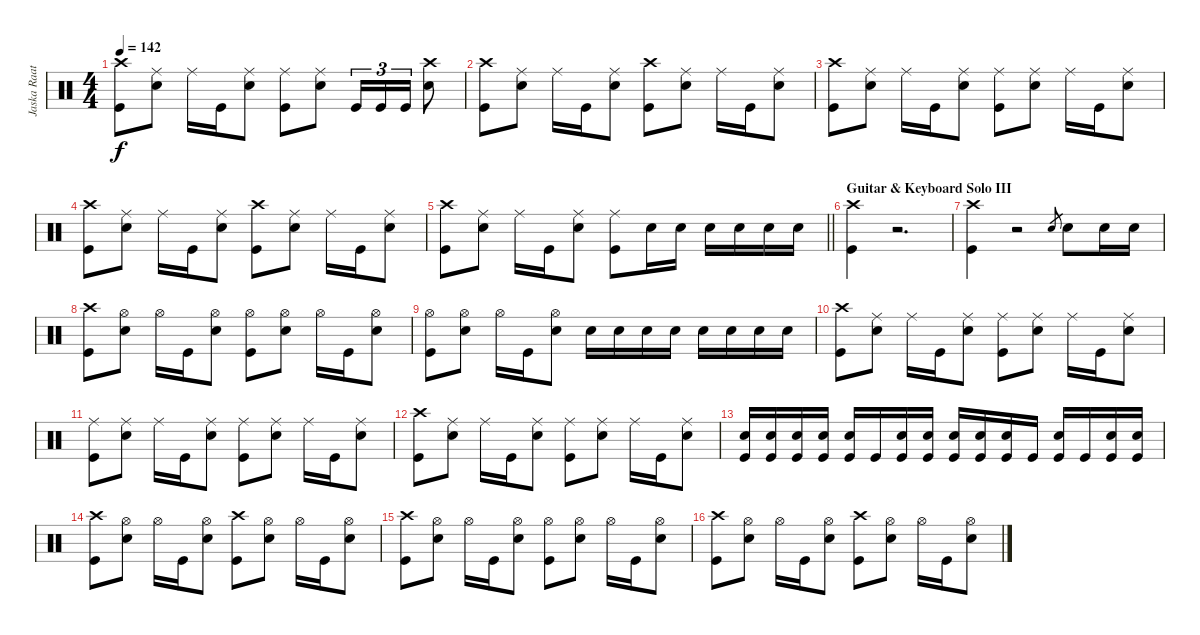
\track ("Jaska Raatikainen" "Jaska Raat") {instrument percussion}
\staff {score}
\articulation defaults
\ts (4 4)
\tempo 142
\clef neutral
\ks c
("Crash high (hit)" "Kick (hit)").8{dy f} ("Ride (middle)" "Snare (hit) 2").8 "Ride (middle)".16 "Kick (hit)".16 ("Ride (middle)" "Snare (hit) 2").8 ("Ride (middle)" "Kick (hit)").8 ("Ride (middle)" "Snare (hit) 2").8 "Kick (hit)".16{tu (3 2)} "Kick (hit)".16{tu (3 2)} "Kick (hit)".16{tu (3 2)} ("Crash high (hit)" "Snare (hit) 2").8 |
("Crash high (hit)" "Kick (hit)").8 ("Ride (middle)" "Snare (hit) 2").8 "Ride (middle)".16 "Kick (hit)".16 ("Ride (middle)" "Snare (hit) 2").8 ("Crash high (hit)" "Kick (hit)").8 ("Ride (middle)" "Snare (hit) 2").8 "Ride (middle)".16 "Kick (hit)".16 ("Ride (middle)" "Snare (hit) 2").8 |
("Crash high (hit)" "Kick (hit)").8 ("Ride (middle)" "Snare (hit) 2").8 "Ride (middle)".16 "Kick (hit)".16 ("Ride (middle)" "Snare (hit) 2").8 ("Ride (middle)" "Kick (hit)").8 ("Ride (middle)" "Snare (hit) 2").8 "Ride (middle)".16 "Kick (hit)".16 ("Ride (middle)" "Snare (hit) 2").8 |
("Crash high (hit)" "Kick (hit)").8 ("Ride (middle)" "Snare (hit) 2").8 "Ride (middle)".16 "Kick (hit)".16 ("Ride (middle)" "Snare (hit) 2").8 ("Crash high (hit)" "Kick (hit)").8 ("Ride (middle)" "Snare (hit) 2").8 "Ride (middle)".16 "Kick (hit)".16 ("Ride (middle)" "Snare (hit) 2").8 |
\barLineRight lightlight
("Crash high (hit)" "Kick (hit)").8 ("Ride (middle)" "Snare (hit) 2").8 "Ride (middle)".16 "Kick (hit)".16 ("Ride (middle)" "Snare (hit) 2").8 ("Ride (middle)" "Kick (hit)").8 "Snare (hit) 2".16 "Snare (hit) 2".16 "Snare (hit) 2".16 "Snare (hit) 2".16 "Snare (hit) 2".16 "Snare (hit) 2".16 |
\section ("" "Guitar & Keyboard Solo III")
("Crash high (hit)" "Kick (hit)").4 r.2{d} |
("Crash high (hit)" "Kick (hit)").4 r.2 "Snare (hit) 2".8{gr} "Snare (hit) 2".8 "Snare (hit) 2".16 "Snare (hit) 2".16 |
("Crash high (hit)" "Kick (hit)").8 ("Hi-Hat (open)" "Snare (hit) 2").8 "Hi-Hat (open)".16 "Kick (hit)".16 ("Hi-Hat (open)" "Snare (hit) 2").8 ("Hi-Hat (open)" "Kick (hit)").8 ("Hi-Hat (open)" "Snare (hit) 2").8 "Hi-Hat (open)".16 "Kick (hit)".16 ("Hi-Hat (open)" "Snare (hit) 2").8 |
("Hi-Hat (open)" "Kick (hit)").8 ("Hi-Hat (open)" "Snare (hit) 2").8 "Hi-Hat (open)".16 "Kick (hit)".16 ("Hi-Hat (open)" "Snare (hit) 2").8 "Snare (hit) 2".16 "Snare (hit) 2".16 "Snare (hit) 2".16 "Snare (hit) 2".16 "Snare (hit) 2".16 "Snare (hit) 2".16 "Snare (hit) 2".16 "Snare (hit) 2".16 |
("Crash high (hit)" "Kick (hit)").8 ("Ride (middle)" "Snare (hit) 2").8 "Ride (middle)".16 "Kick (hit)".16 ("Ride (middle)" "Snare (hit) 2").8 ("Ride (middle)" "Kick (hit)").8 ("Ride (middle)" "Snare (hit) 2").8 "Ride (middle)".16 "Kick (hit)".16 ("Ride (middle)" "Snare (hit) 2").8 |
("Ride (middle)" "Kick (hit)").8 ("Ride (middle)" "Snare (hit) 2").8 "Ride (middle)".16 "Kick (hit)".16 ("Ride (middle)" "Snare (hit) 2").8 ("Ride (middle)" "Kick (hit)").8 ("Ride (middle)" "Snare (hit) 2").8 "Ride (middle)".16 "Kick (hit)".16 ("Ride (middle)" "Snare (hit) 2").8 |
("Crash high (hit)" "Kick (hit)").8 ("Ride (middle)" "Snare (hit) 2").8 "Ride (middle)".16 "Kick (hit)".16 ("Ride (middle)" "Snare (hit) 2").8 ("Ride (middle)" "Kick (hit)").8 ("Ride (middle)" "Snare (hit) 2").8 "Ride (middle)".16 "Kick (hit)".16 ("Ride (middle)" "Snare (hit) 2").8 |
("Snare (hit) 2" "Kick (hit)").16 ("Snare (hit) 2" "Kick (hit)").16 ("Snare (hit) 2" "Kick (hit)").16 ("Snare (hit) 2" "Kick (hit)").16 ("Snare (hit) 2" "Kick (hit)").16 "Kick (hit)".16 ("Snare (hit) 2" "Kick (hit)").16 ("Snare (hit) 2" "Kick (hit)").16 ("Snare (hit) 2" "Kick (hit)").16 ("Snare (hit) 2" "Kick (hit)").16 ("Snare (hit) 2" "Kick (hit)").16 "Kick (hit)".16 ("Snare (hit) 2" "Kick (hit)").16 "Kick (hit)".16 ("Snare (hit) 2" "Kick (hit)").16 ("Snare (hit) 2" "Kick (hit)").16 |
("Crash high (hit)" "Kick (hit)").8 ("Hi-Hat (open)" "Snare (hit) 2").8 "Hi-Hat (open)".16 "Kick (hit)".16 ("Hi-Hat (open)" "Snare (hit) 2").8 ("Crash high (hit)" "Kick (hit)").8 ("Hi-Hat (open)" "Snare (hit) 2").8 "Hi-Hat (open)".16 "Kick (hit)".16 ("Hi-Hat (open)" "Snare (hit) 2").8 |
("Crash high (hit)" "Kick (hit)").8 ("Hi-Hat (open)" "Snare (hit) 2").8 "Hi-Hat (open)".16 "Kick (hit)".16 ("Hi-Hat (open)" "Snare (hit) 2").8 ("Hi-Hat (open)" "Kick (hit)").8 ("Hi-Hat (open)" "Snare (hit) 2").8 "Hi-Hat (open)".16 "Kick (hit)".16 ("Hi-Hat (open)" "Snare (hit) 2").8 |
("Crash high (hit)" "Kick (hit)").8 ("Hi-Hat (open)" "Snare (hit) 2").8 "Hi-Hat (open)".16 "Kick (hit)".16 ("Hi-Hat (open)" "Snare (hit) 2").8 ("Crash high (hit)" "Kick (hit)").8 ("Hi-Hat (open)" "Snare (hit) 2").8 "Hi-Hat (open)".16 "Kick (hit)".16 ("Hi-Hat (open)" "Snare (hit) 2").8
